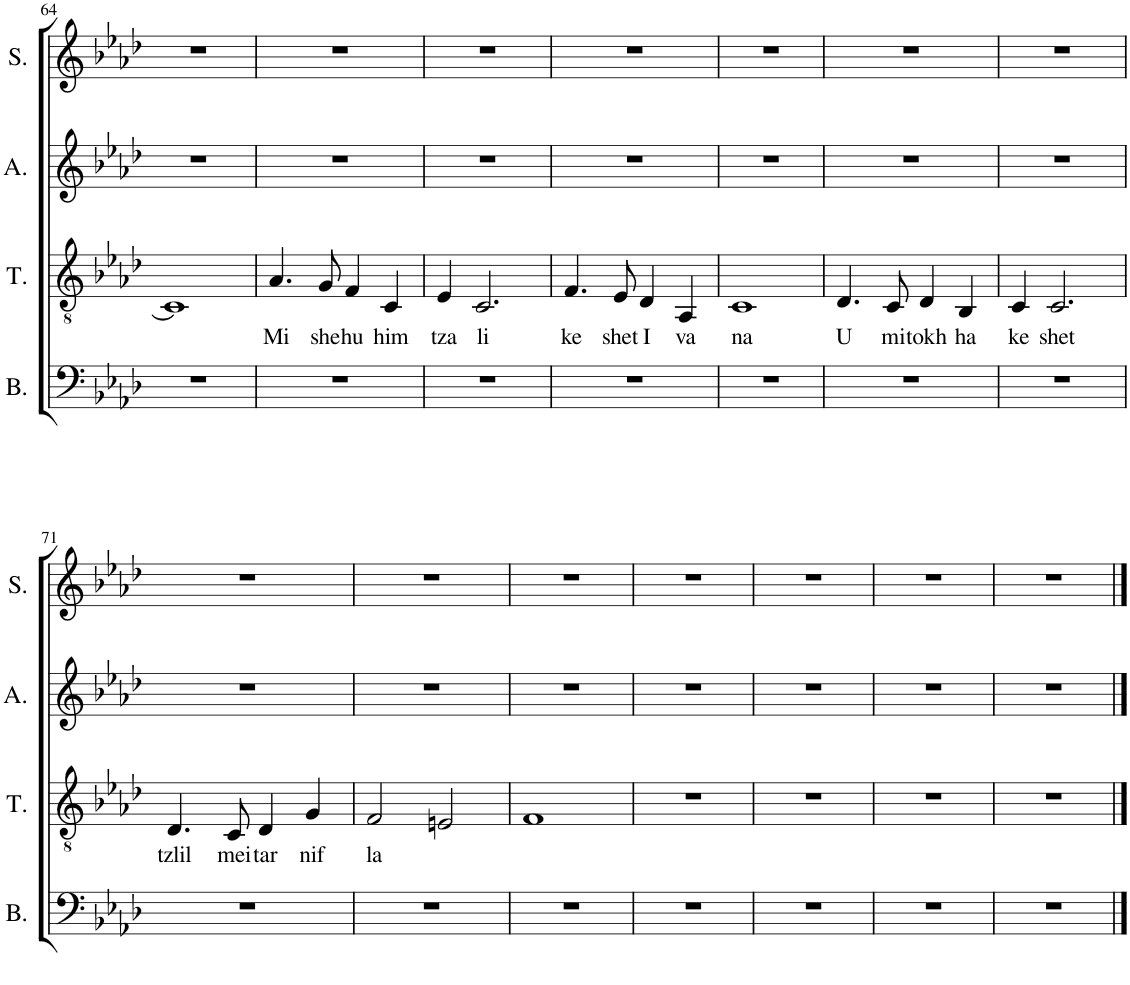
**kern	**kern	**text	**kern	**kern
*part4	*part3	*part3	*part2	*part1
*staff4	*staff3	*staff3	*staff2	*staff1
*I"Bass	*I"Tenor	*	*I"Alto	*I"Soprano
*I'B.	*I'T.	*	*I'A.	*I'S.
!!LO:PB:g=z
*clefF4	*clefGv2	*	*clefG2	*clefG2
*k[b-e-a-d-]	*k[b-e-a-d-]	*	*k[b-e-a-d-]	*k[b-e-a-d-]
*M4/4	*M4/4	*	*M4/4	*M4/4
=64	=64	=64	=64	=64
1r	1C]	.	1r	1r
=65	=65	=65	=65	=65
!	!	!LO:LY:b	!	!
1r	4.A-/	Mi	1r	1r
!	!	!LO:LY:b	!	!
.	8G/	she	.	.
!	!	!LO:LY:b	!	!
.	4F/	hu	.	.
!	!	!LO:LY:b	!	!
.	4C/	him	.	.
=66	=66	=66	=66	=66
!	!	!LO:LY:b	!	!
1r	4E-/	tza	1r	1r
!	!	!LO:LY:b	!	!
.	2.C/	li	.	.
=67	=67	=67	=67	=67
!	!	!LO:LY:b	!	!
1r	4.F/	ke	1r	1r
!	!	!LO:LY:b	!	!
.	8E-/	shet	.	.
!	!	!LO:LY:b	!	!
.	4D-/	I	.	.
!	!	!LO:LY:b	!	!
.	4AA-/	va	.	.
=68	=68	=68	=68	=68
!	!	!LO:LY:b	!	!
1r	1C	na	1r	1r
=69	=69	=69	=69	=69
!	!	!LO:LY:b	!	!
1r	4.D-/	U	1r	1r
!	!	!LO:LY:b	!	!
.	8C/	mi	.	.
!	!	!LO:LY:b	!	!
.	4D-/	tokh	.	.
!	!	!LO:LY:b	!	!
.	4BB-/	ha	.	.
=70	=70	=70	=70	=70
!	!	!LO:LY:b	!	!
1r	4C/	ke	1r	1r
!	!	!LO:LY:b	!	!
.	2.C/	shet	.	.
!!LO:LB:g=z
=71	=71	=71	=71	=71
!	!	!LO:LY:b	!	!
1r	4.D-/	tzlil	1r	1r
!	!	!LO:LY:b	!	!
.	8C/	mei	.	.
!	!	!LO:LY:b	!	!
.	4D-/	tar	.	.
!	!	!LO:LY:b	!	!
.	4G/	nif	.	.
=72	=72	=72	=72	=72
!	!	!LO:LY:b	!	!
1r	2F/	la	1r	1r
.	2En/	.	.	.
=73	=73	=73	=73	=73
1r	1F	.	1r	1r
=74	=74	=74	=74	=74
1r	1r	.	1r	1r
=75	=75	=75	=75	=75
1r	1r	.	1r	1r
=76	=76	=76	=76	=76
1r	1r	.	1r	1r
=77	=77	=77	=77	=77
1r	1r	.	1r	1r
==	==	==	==	==
*-	*-	*-	*-	*-
